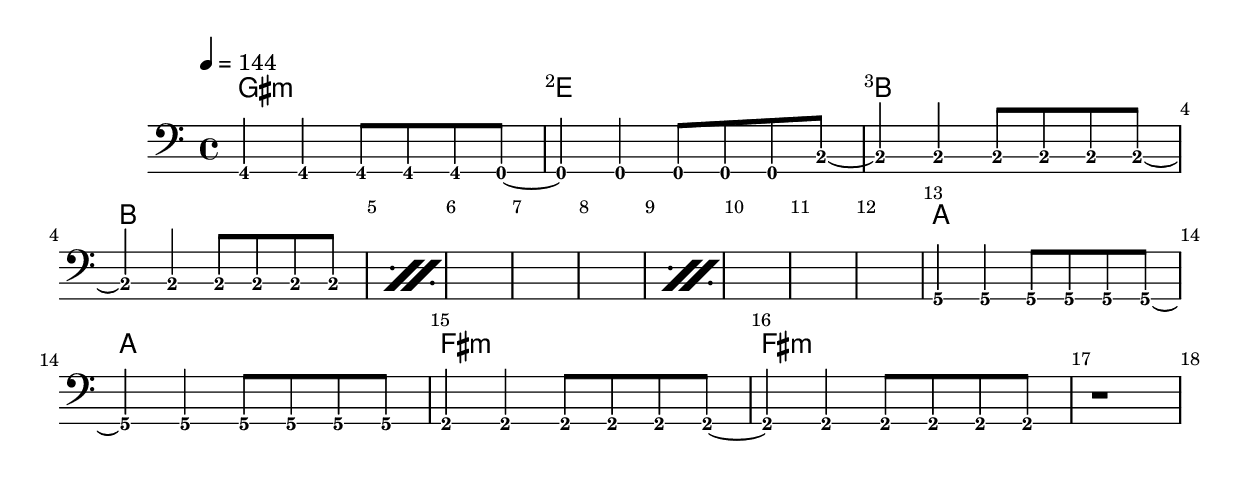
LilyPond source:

\version "2.24.4"
\include "../../../macros.ly"
song_tempo = 144

myChords = \chordmode {
  \repeat percent 3 { gis1:m   e1   b1   b1 }
  a1 a1 fis1:m fis1:m
}

lead = {
  \absolute  {
    \override Score.SpacingSpanner.shortest-duration-space = #4.0
    \repeat percent 3 {
      gis,,4\4 gis,,4\4 gis,,8\4 gis,,8\4 gis,,8\4 e,,8\4~ |
      e,,4\4 e,,4\4 e,,8\4 e,,8\4 e,,8\4 b,,8\3~ |
      b,,4\3 b,,4\3 b,,8\3 b,,8\3 b,,8\3 b,,8\3~ |
      b,,4\3 b,,4\3 b,,8\3 b,,8\3 b,,8\3 b,,8\3 |
    }

    a,,4\4 a,,4\4 a,,8\4 a,,8\4 a,,8\4 a,,8\4~ |
    a,,4\4 a,,4\4 a,,8\4 a,,8\4 a,,8\4 a,,8\4~ |
    fis,,4\4 fis,,4\4 fis,,8\4 fis,,8\4 fis,,8\4 fis,,8\4~ |
    fis,,4\4 fis,,4\4 fis,,8\4 fis,,8\4 fis,,8\4 fis,,8\4 |


    r1
  }

}

drumbar =  \drummode {  bd4 sn4  bd4 sn4 }

drumbars = {
  \repeat unfold 15 { \drumbar | }
}


drumbarhh =  \drummode {
  sn8
  r8
  sn8
  r8
  sn8
  r8
  sn8
  r8
}

drumbarshh = {
  \repeat unfold 15 {  \drumbarhh }

}


\score {
  <<
    \new ChordNames \myChords
    \new TabStaff {
      \set Staff.stringTunings = #bass-tuning

      \clef bass

      \tempo 4 = \song_tempo
      \tabFullNotation
      \override Score.BarNumber.break-visibility = ##(#t #t #t)
      \lead
      % \transpose g f { \lead }
      %\repeat percent 3 {\lead}
    }

  >>

  \layout {}
}


\score {
  \unfoldRepeats {
    <<
      \new DrumStaff
      \tempo 4 = \song_tempo
      <<
        %\new DrumVoice {  \drumbarshh }
        \new DrumVoice {  \drumbars }
      >>

      \new Staff {
        \repeat unfold 3 {\lead}
        \set Staff.midiMinimumVolume = #0.9
        \set Staff.midiMaximumVolume = #0.9
        \set Staff.midiInstrument = "electric guitar (clean)"
      }
    >>
  }
  \midi {
    \tempo 4 = \song_tempo
  }
}
